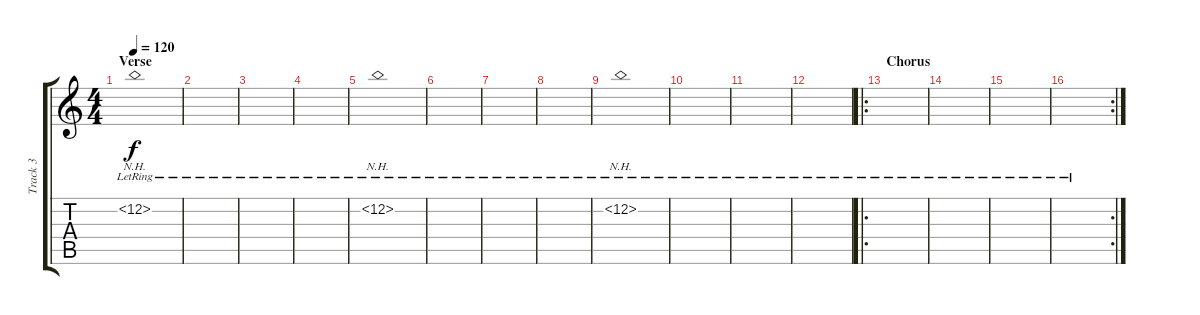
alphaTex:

\track ("Track 3" "Track 3") {instrument electricguitarjazz}
\staff {score tabs}
\tuning (E4 B3 G3 D3 A2 E2) {hide}
\ts (4 4)
\section ("" "Verse")
\tempo 120
\clef g2
\ks c
12.2{nh lr}.1{dy f} |
|
|
|
12.2{nh lr}.1 |
|
|
|
12.2{nh lr}.1 |
|
|
|
\ro
\section ("" "Chorus")
|
|
|
\rc 2
